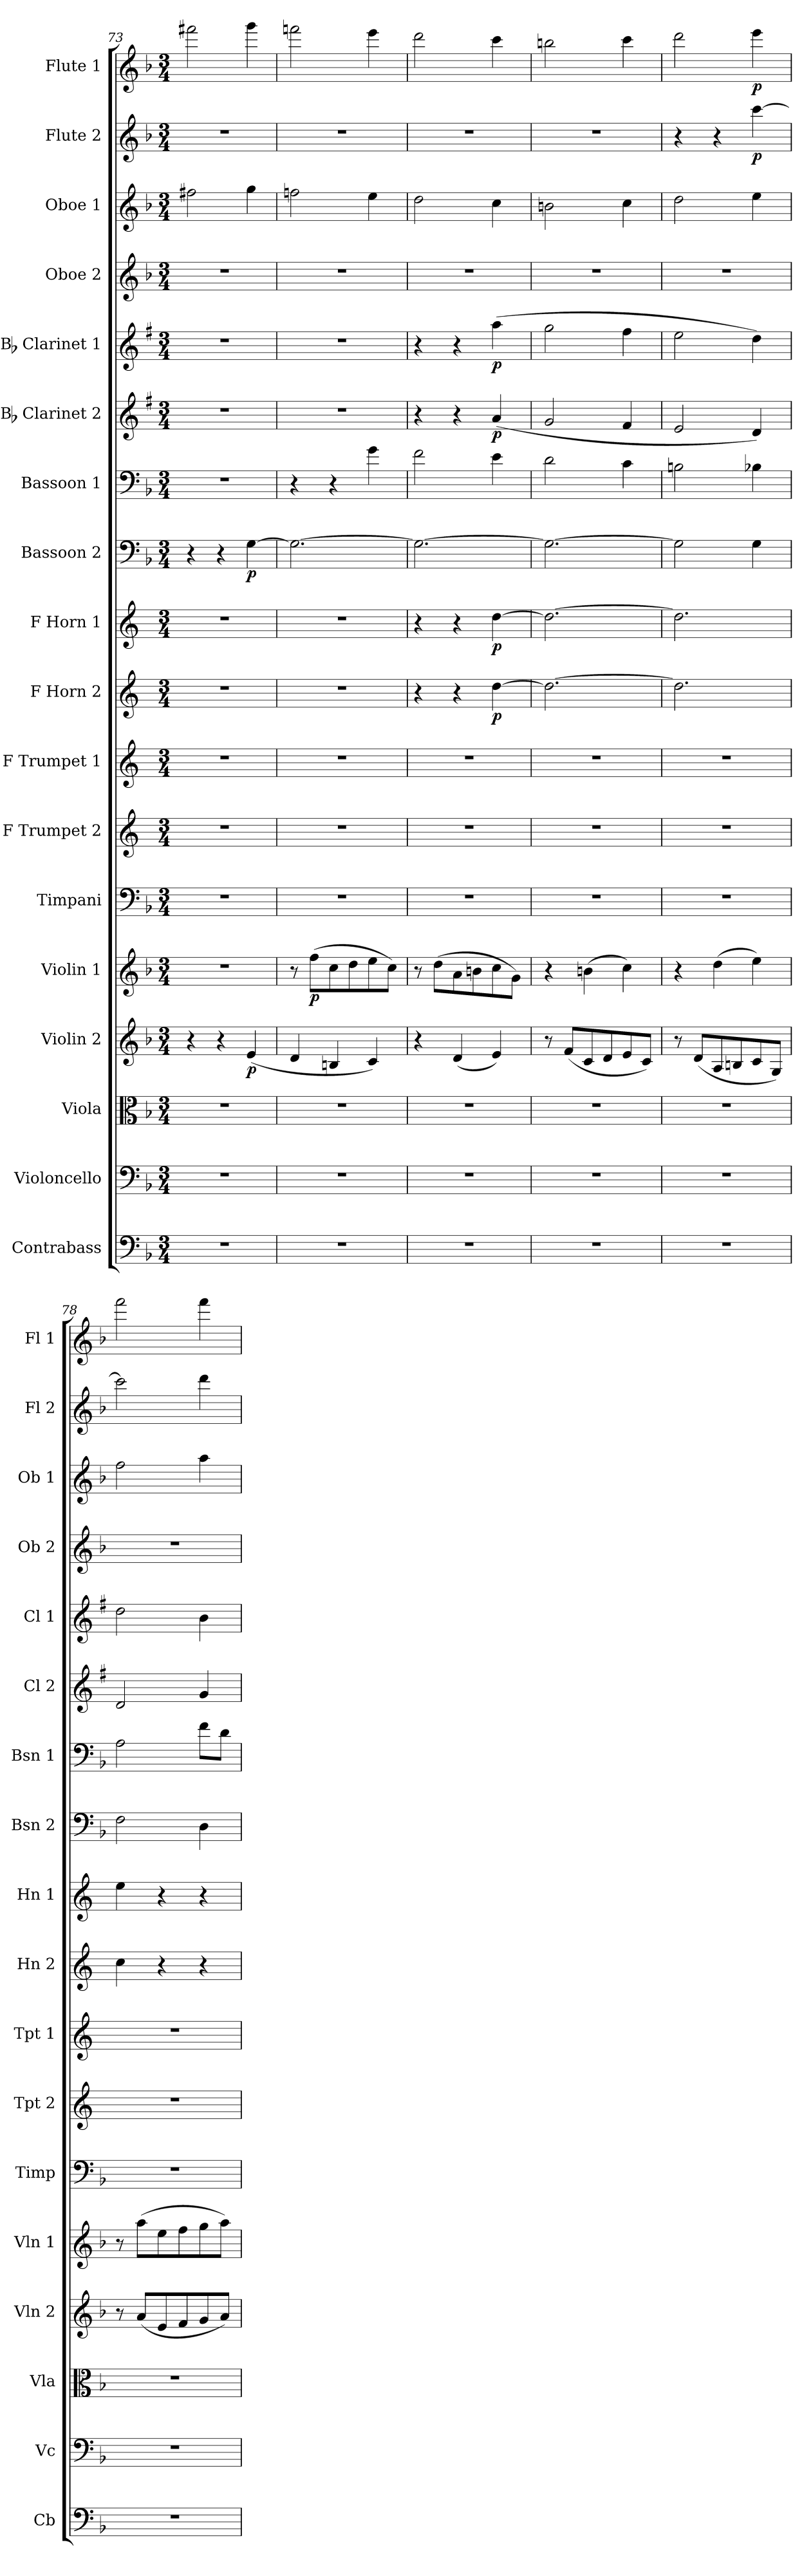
**kern	**kern	**kern	**kern	**dynam	**kern	**dynam	**kern	**kern	**kern	**kern	**dynam	**kern	**dynam	**kern	**dynam	**kern	**dynam	**kern	**dynam	**kern	**dynam	**kern	**kern	**kern	**dynam	**kern	**dynam
*part18	*part17	*part16	*part15	*part15	*part14	*part14	*part13	*part12	*part11	*part10	*part10	*part9	*part9	*part8	*part8	*part7	*part7	*part6	*part6	*part5	*part5	*part4	*part3	*part2	*part2	*part1	*part1
*staff18	*staff17	*staff16	*staff15	*staff15	*staff14	*staff14	*staff13	*staff12	*staff11	*staff10	*staff10	*staff9	*staff9	*staff8	*staff8	*staff7	*staff7	*staff6	*staff6	*staff5	*staff5	*staff4	*staff3	*staff2	*staff2	*staff1	*staff1
*I"Contrabass	*I"Violoncello	*I"Viola	*I"Violin 2	*	*I"Violin 1	*	*I"Timpani	*I"F Trumpet 2	*I"F Trumpet 1	*I"F Horn 2	*	*I"F Horn 1	*	*I"Bassoon 2	*	*I"Bassoon 1	*	*I"Bb Clarinet 2	*	*I"Bb Clarinet 1	*	*I"Oboe 2	*I"Oboe 1	*I"Flute 2	*	*I"Flute 1	*
*I'Cb	*I'Vc	*I'Vla	*I'Vln 2	*	*I'Vln 1	*	*I'Timp	*I'Tpt 2	*I'Tpt 1	*I'Hn 2	*	*I'Hn 1	*	*I'Bsn 2	*	*I'Bsn 1	*	*I'Cl 2	*	*I'Cl 1	*	*I'Ob 2	*I'Ob 1	*I'Fl 2	*	*I'Fl 1	*
!!LO:PB:g=z
*clefF4	*clefF4	*clefC3	*clefG2	*	*clefG2	*	*clefF4	*clefG2	*clefG2	*clefG2	*	*clefG2	*	*clefF4	*	*clefF4	*	*clefG2	*	*clefG2	*	*clefG2	*clefG2	*clefG2	*	*clefG2	*
*ITrd7c12	*	*	*	*	*	*	*	*ITrd-3c-5	*ITrd-3c-5	*ITrd4c7	*	*ITrd4c7	*	*	*	*	*	*ITrd1c2	*	*ITrd1c2	*	*	*	*	*	*	*
*k[b-]	*k[b-]	*k[b-]	*k[b-]	*	*k[b-]	*	*k[b-]	*k[b-]	*k[b-]	*k[b-]	*	*k[b-]	*	*k[b-]	*	*k[b-]	*	*k[b-]	*	*k[b-]	*	*k[b-]	*k[b-]	*k[b-]	*	*k[b-]	*
*M3/4	*M3/4	*M3/4	*M3/4	*	*M3/4	*	*M3/4	*M3/4	*M3/4	*M3/4	*	*M3/4	*	*M3/4	*	*M3/4	*	*M3/4	*	*M3/4	*	*M3/4	*M3/4	*M3/4	*	*M3/4	*
=73	=73	=73	=73	=73	=73	=73	=73	=73	=73	=73	=73	=73	=73	=73	=73	=73	=73	=73	=73	=73	=73	=73	=73	=73	=73	=73	=73
2.r	2.r	2.r	4r	.	2.r	.	2.r	2.r	2.r	2.r	.	2.r	.	4r	.	2.r	.	2.r	.	2.r	.	2.r	2ff#X\	2.r	.	2fff#X\	.
.	.	.	4r	.	.	.	.	.	.	.	.	.	.	4r	.	.	.	.	.	.	.	.	.	.	.	.	.
!	!	!	!	!LO:DY:b	!	!	!	!	!	!	!	!	!	!	!LO:DY:b	!	!	!	!	!	!	!	!	!	!	!	!
.	.	.	(4e/	p	.	.	.	.	.	.	.	.	.	[4G\	p	.	.	.	.	.	.	.	4gg\	.	.	4ggg\	.
=74	=74	=74	=74	=74	=74	=74	=74	=74	=74	=74	=74	=74	=74	=74	=74	=74	=74	=74	=74	=74	=74	=74	=74	=74	=74	=74	=74
2.r	2.r	2.r	4d/	.	8r	.	2.r	2.r	2.r	2.r	.	2.r	.	2.G\_	.	4r	.	2.r	.	2.r	.	2.r	2ffn\	2.r	.	2fffn\	.
!	!	!	!	!	!	!LO:DY:b	!	!	!	!	!	!	!	!	!	!	!	!	!	!	!	!	!	!	!	!	!
.	.	.	.	.	(8ff\L	p	.	.	.	.	.	.	.	.	.	.	.	.	.	.	.	.	.	.	.	.	.
.	.	.	4Bn/	.	8cc\	.	.	.	.	.	.	.	.	.	.	4r	.	.	.	.	.	.	.	.	.	.	.
.	.	.	.	.	8dd\	.	.	.	.	.	.	.	.	.	.	.	.	.	.	.	.	.	.	.	.	.	.
!	!	!	!	!	!	!	!	!	!	!	!	!	!	!	!	!	!LO:DY:b	!	!	!	!	!	!	!	!	!	!
!	!	!	!	!	!	!	!	!	!	!	!	!	!	!	!	!	!LO:DY:n=1:b	!	!	!	!	!	!	!	!	!	!
.	.	.	4c/)	.	8ee\	.	.	.	.	.	.	.	.	.	.	4g\	p other-dynamics	.	.	.	.	.	4ee\	.	.	4eee\	.
.	.	.	.	.	8cc\J)	.	.	.	.	.	.	.	.	.	.	.	.	.	.	.	.	.	.	.	.	.	.
=75	=75	=75	=75	=75	=75	=75	=75	=75	=75	=75	=75	=75	=75	=75	=75	=75	=75	=75	=75	=75	=75	=75	=75	=75	=75	=75	=75
2.r	2.r	2.r	4r	.	8r	.	2.r	2.r	2.r	4r	.	4r	.	2.G\_	.	2f\	.	4r	.	4r	.	2.r	2dd\	2.r	.	2ddd\	.
.	.	.	.	.	(8dd\L	.	.	.	.	.	.	.	.	.	.	.	.	.	.	.	.	.	.	.	.	.	.
.	.	.	(4d/	.	8a\	.	.	.	.	4r	.	4r	.	.	.	.	.	4r	.	4r	.	.	.	.	.	.	.
.	.	.	.	.	8bn\	.	.	.	.	.	.	.	.	.	.	.	.	.	.	.	.	.	.	.	.	.	.
!	!	!	!	!	!	!	!	!	!	!	!LO:DY:b	!	!LO:DY:b	!	!	!	!	!	!LO:DY:b	!	!LO:DY:b	!	!	!	!	!	!
.	.	.	4e/)	.	8cc\	.	.	.	.	[4g\	p	[4g\	p	.	.	4e\	.	(4g/	p	(4gg\	p	.	4cc\	.	.	4ccc\	.
.	.	.	.	.	8g\J)	.	.	.	.	.	.	.	.	.	.	.	.	.	.	.	.	.	.	.	.	.	.
=76	=76	=76	=76	=76	=76	=76	=76	=76	=76	=76	=76	=76	=76	=76	=76	=76	=76	=76	=76	=76	=76	=76	=76	=76	=76	=76	=76
2.r	2.r	2.r	8r	.	4r	.	2.r	2.r	2.r	2.g\_	.	2.g\_	.	2.G\_	.	2d\	.	2f/	.	2ff\	.	2.r	2bn\	2.r	.	2bbn\	.
.	.	.	(8f/L	.	.	.	.	.	.	.	.	.	.	.	.	.	.	.	.	.	.	.	.	.	.	.	.
.	.	.	8c/	.	(4bn\	.	.	.	.	.	.	.	.	.	.	.	.	.	.	.	.	.	.	.	.	.	.
.	.	.	8d/	.	.	.	.	.	.	.	.	.	.	.	.	.	.	.	.	.	.	.	.	.	.	.	.
.	.	.	8e/	.	4cc\)	.	.	.	.	.	.	.	.	.	.	4c\	.	4e/	.	4ee\	.	.	4cc\	.	.	4ccc\	.
.	.	.	8c/J)	.	.	.	.	.	.	.	.	.	.	.	.	.	.	.	.	.	.	.	.	.	.	.	.
=77	=77	=77	=77	=77	=77	=77	=77	=77	=77	=77	=77	=77	=77	=77	=77	=77	=77	=77	=77	=77	=77	=77	=77	=77	=77	=77	=77
2.r	2.r	2.r	8r	.	4r	.	2.r	2.r	2.r	2.g\]	.	2.g\]	.	2G\]	.	2Bn\	.	2d/	.	2dd\	.	2.r	2dd\	4r	.	2ddd\	.
.	.	.	(8d/L	.	.	.	.	.	.	.	.	.	.	.	.	.	.	.	.	.	.	.	.	.	.	.	.
.	.	.	8A/	.	(4dd\	.	.	.	.	.	.	.	.	.	.	.	.	.	.	.	.	.	.	4r	.	.	.
.	.	.	8Bn/	.	.	.	.	.	.	.	.	.	.	.	.	.	.	.	.	.	.	.	.	.	.	.	.
!	!	!	!	!	!	!	!	!	!	!	!	!	!	!	!	!	!	!	!	!	!	!	!	!	!LO:DY:b	!	!LO:DY:b
.	.	.	8c/	.	4ee\)	.	.	.	.	.	.	.	.	4G\	.	4B-X\	.	4c/)	.	4cc\)	.	.	4ee\	[4ccc\	p	4eee\	p
.	.	.	8G/J)	.	.	.	.	.	.	.	.	.	.	.	.	.	.	.	.	.	.	.	.	.	.	.	.
=78	=78	=78	=78	=78	=78	=78	=78	=78	=78	=78	=78	=78	=78	=78	=78	=78	=78	=78	=78	=78	=78	=78	=78	=78	=78	=78	=78
2.r	2.r	2.r	8r	.	8r	.	2.r	2.r	2.r	4f\	.	4a\	.	2F\	.	2A\	.	2c/	.	2cc\	.	2.r	2ff\	2ccc\]	.	2fff\	.
.	.	.	(8a/L	.	(8aa\L	.	.	.	.	.	.	.	.	.	.	.	.	.	.	.	.	.	.	.	.	.	.
.	.	.	8e/	.	8ee\	.	.	.	.	4r	.	4r	.	.	.	.	.	.	.	.	.	.	.	.	.	.	.
.	.	.	8f/	.	8ff\	.	.	.	.	.	.	.	.	.	.	.	.	.	.	.	.	.	.	.	.	.	.
.	.	.	8g/	.	8gg\	.	.	.	.	4r	.	4r	.	4D\	.	8f\L	.	4f/	.	4a\	.	.	4aa\	4ddd\	.	4fff\	.
.	.	.	8a/J)	.	8aa\J)	.	.	.	.	.	.	.	.	.	.	8d\J	.	.	.	.	.	.	.	.	.	.	.
=	=	=	=	=	=	=	=	=	=	=	=	=	=	=	=	=	=	=	=	=	=	=	=	=	=	=	=
*-	*-	*-	*-	*-	*-	*-	*-	*-	*-	*-	*-	*-	*-	*-	*-	*-	*-	*-	*-	*-	*-	*-	*-	*-	*-	*-	*-
